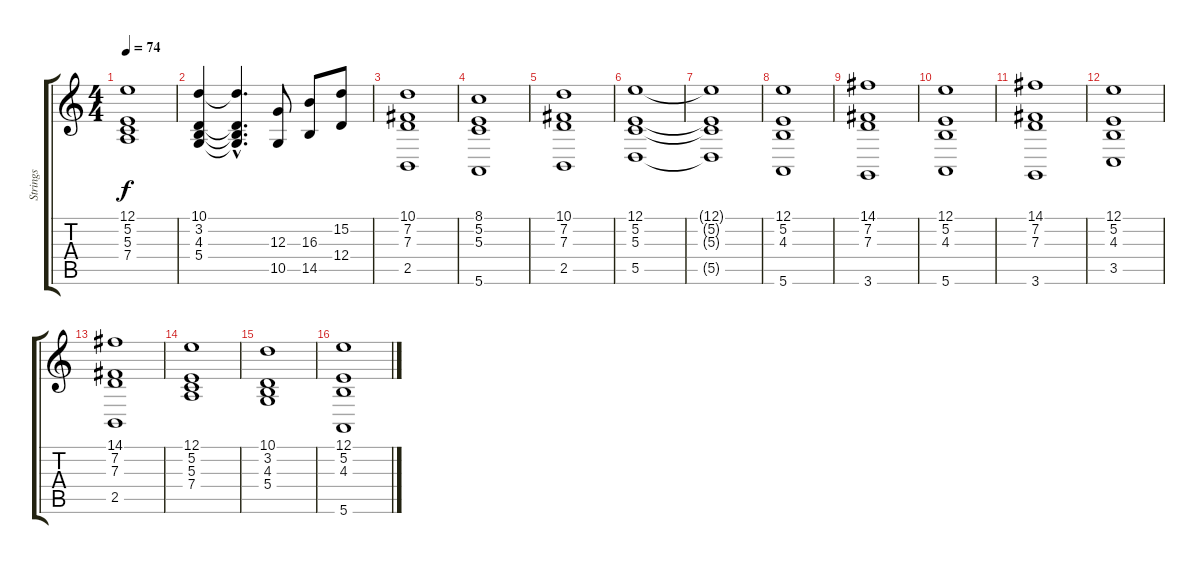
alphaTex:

\track ("Strings" "Strings") {instrument stringensemble2}
\staff {score tabs}
\tuning (E4 B3 G3 D3 A2 E2) {hide}
\ts (4 4)
\tempo 74
\clef g2
\ks c
(12.1 5.2 5.3 7.4).1{dy f} |
(10.1 3.2 4.3 5.4).4 (10.1{hac t} 3.2{hac t} 4.3{hac t} 5.4{hac t}).4{d} (12.3 10.5).8 (16.3 14.5).8 (15.2 12.4).8 |
(10.1 7.2 7.3 2.5).1 |
(8.1 5.2 5.3 5.6).1 |
(10.1 7.2 7.3 2.5).1 |
(12.1 5.2 5.3 5.5).1 |
(12.1{t} 5.2{t} 5.3{t} 5.5{t}).1 |
(12.1 5.2 4.3 5.6).1 |
(14.1 7.2 7.3 3.6).1 |
(12.1 5.2 4.3 5.6).1 |
(14.1 7.2 7.3 3.6).1 |
(12.1 5.2 4.3 3.5).1 |
(14.1 7.2 7.3 2.5).1 |
(12.1 5.2 5.3 7.4).1 |
(10.1 3.2 4.3 5.4).1 |
(12.1 5.2 4.3 5.6).1
